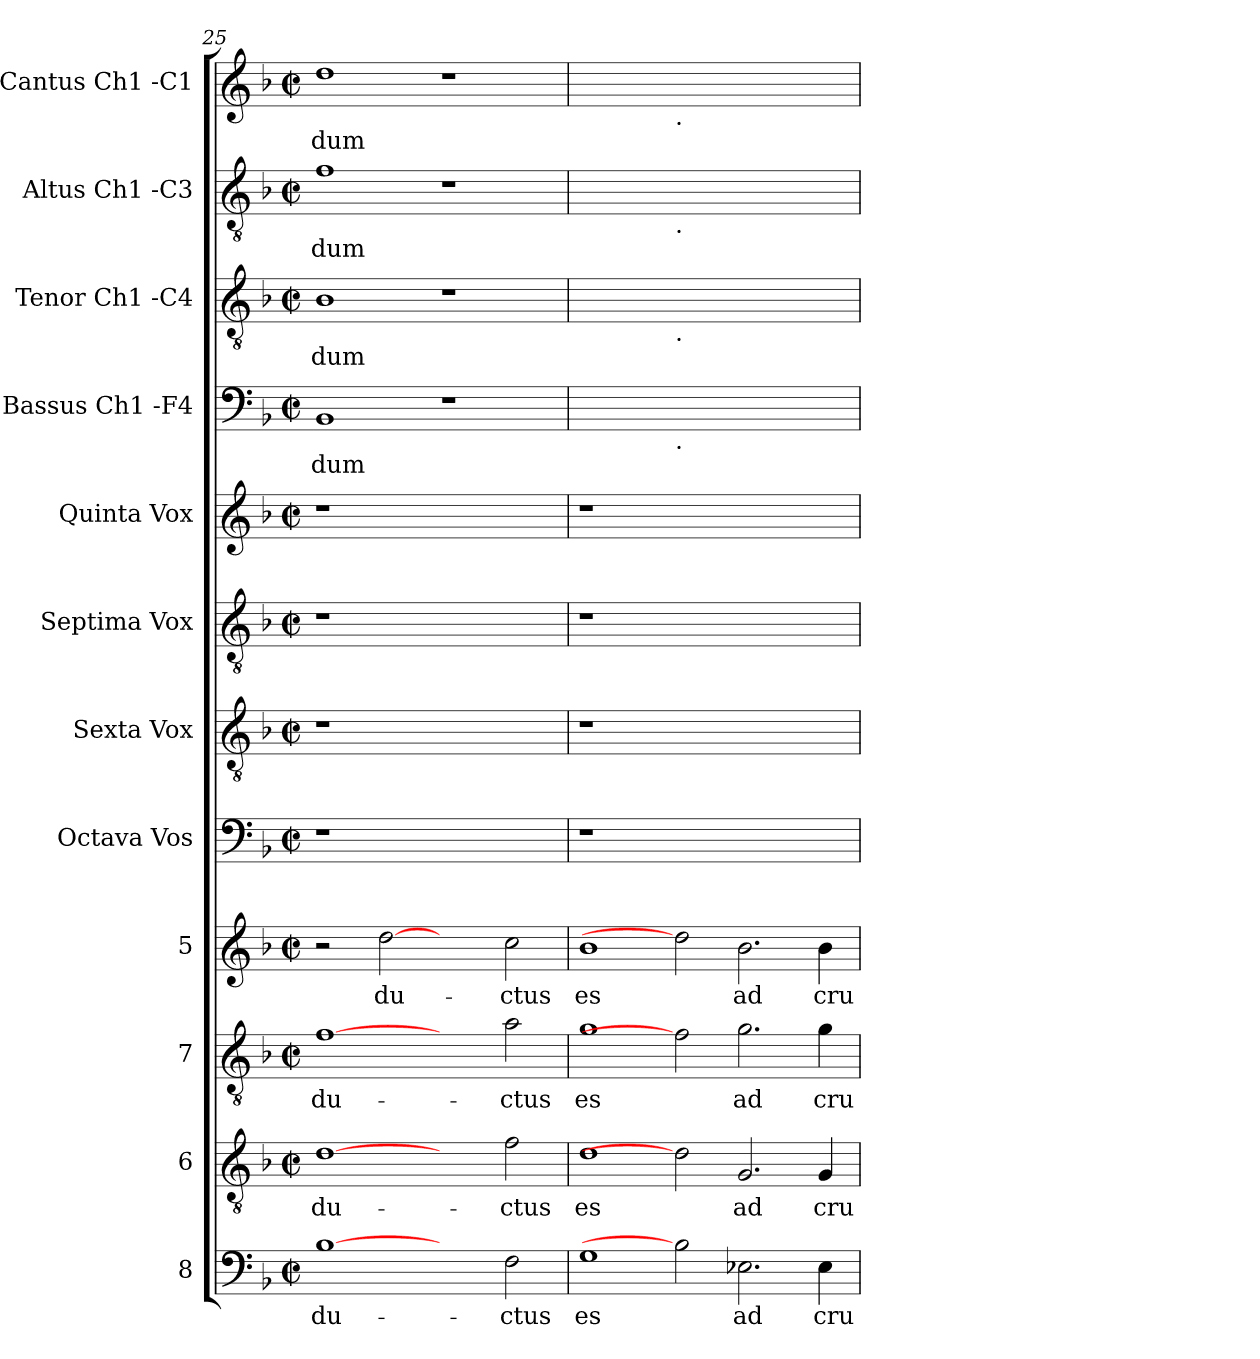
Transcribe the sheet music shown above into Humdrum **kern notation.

**kern	**text	**kern	**text	**kern	**text	**kern	**text	**kern	**kern	**kern	**kern	**kern	**text	**kern	**text	**kern	**text	**kern	**text
*part12	*part12	*part11	*part11	*part10	*part10	*part9	*part9	*part8	*part7	*part6	*part5	*part4	*part4	*part3	*part3	*part2	*part2	*part1	*part1
*staff12	*staff12	*staff11	*staff11	*staff10	*staff10	*staff9	*staff9	*staff8	*staff7	*staff6	*staff5	*staff4	*staff4	*staff3	*staff3	*staff2	*staff2	*staff1	*staff1
*I"8	*	*I"6	*	*I"7	*	*I"5	*	*I"Octava  Vos	*I"Sexta  Vox	*I"Septima  Vox	*I"Quinta  Vox	*I"Bassus  Ch1 -F4	*	*I"Tenor  Ch1 -C4	*	*I"Altus  Ch1 -C3	*	*I"Cantus  Ch1 -C1	*
*	*	*	*	*	*	*	*	*	*	*	*	*I'B	*	*I'T	*	*I'A	*	*I'C	*
*clefF4	*	*clefGv2	*	*clefGv2	*	*clefG2	*	*clefF4	*clefGv2	*clefGv2	*clefG2	*clefF4	*	*clefGv2	*	*clefGv2	*	*clefG2	*
*k[b-]	*	*k[b-]	*	*k[b-]	*	*k[b-]	*	*k[b-]	*k[b-]	*k[b-]	*k[b-]	*k[b-]	*	*k[b-]	*	*k[b-]	*	*k[b-]	*
*F:	*	*F:	*	*F:	*	*F:	*	*F:	*F:	*F:	*F:	*F:	*	*F:	*	*F:	*	*F:	*
*M2/2	*	*M2/2	*	*M2/2	*	*M2/2	*	*M2/2	*M2/2	*M2/2	*M2/2	*M2/2	*	*M2/2	*	*M2/2	*	*M2/2	*
*met(c|)	*	*met(c|)	*	*met(c|)	*	*met(c|)	*	*met(c|)	*met(c|)	*met(c|)	*met(c|)	*met(c|)	*	*met(c|)	*	*met(c|)	*	*met(c|)	*
=25	=25	=25	=25	=25	=25	=25	=25	=25	=25	=25	=25	=25	=25	=25	=25	=25	=25	=25	=25
!	!LO:LY:b:cj	!	!LO:LY:b:cj	!	!LO:LY:b:cj	!	!	!	!	!	!	!	!LO:LY:b:cj	!	!LO:LY:b:cj	!	!LO:LY:b:cj	!	!LO:LY:b:cj
[1B-	du-	[1d	du-	[1f	du-	2r	.	1r	1r	1r	1r	1BB-	-dum	1B-	-dum	1f	-dum	1dd	-dum
!	!	!	!	!	!	!	!LO:LY:b:cj	!	!	!	!	!	!	!	!	!	!	!	!
.	.	.	.	.	.	[2dd	du-	.	.	.	.	.	.	.	.	.	.	.	.
2ryy	.	2ryy	.	2ryy	.	2ryy	.	1ryy	1ryy	1ryy	1ryy	1r	.	1r	.	1r	.	1r	.
!	!LO:LY:b:cj	!	!LO:LY:b:cj	!	!LO:LY:b:cj	!	!LO:LY:b:cj	!	!	!	!	!	!	!	!	!	!	!	!
2F\	-ctus	2f\	-ctus	2a\	-ctus	2cc\	-ctus	.	.	.	.	.	.	.	.	.	.	.	.
!!LO:PB:g=z
=26	=26	=26	=26	=26	=26	=26	=26	=26	=26	=26	=26	=26	=26	=26	=26	=26	=26	=26	=26
!	!LO:LY:b:cj	!	!LO:LY:b:cj	!	!LO:LY:b:cj	!	!LO:LY:b:cj	!	!	!	!	!	!	!	!	!	!	!	!
1G	es	1d	es	1g	es	1b-	es	1r	1r	1r	1r	1ryy	.	1ryy	.	1ryy	.	1ryy	.
!	!	!	!	!	!	!	!	!	!	!	!	!	!	!	!	!	!	!LO:TX:b:t=.	!
!	!	!	!	!	!	!	!	!	!	!	!	!	!	!	!	!LO:TX:b:t=.	!	!	!
!	!	!	!	!	!	!	!	!	!	!	!	!	!	!LO:TX:b:t=.	!	!	!	!	!
!	!	!	!	!	!	!	!	!	!	!	!	!LO:TX:b:t=.	!	!	!	!	!	!	!
2B-]	.	2d]	.	2f]	.	2dd]	.	1.ryy	1.ryy	1.ryy	1.ryy	1.ryy	.	1.ryy	.	1.ryy	.	1.ryy	.
!	!LO:LY:b:cj	!	!LO:LY:b:cj	!	!LO:LY:b:cj	!	!LO:LY:b:cj	!	!	!	!	!	!	!	!	!	!	!	!
2.E-X\	ad	2.G/	ad	2.g\	ad	2.b-\	ad	.	.	.	.	.	.	.	.	.	.	.	.
!	!LO:LY:b:cj	!	!LO:LY:b:cj	!	!LO:LY:b:cj	!	!LO:LY:b:cj	!	!	!	!	!	!	!	!	!	!	!	!
4E-\	cru-	4G/	cru-	4g\	cru-	4b-\	cru-	.	.	.	.	.	.	.	.	.	.	.	.
=	=	=	=	=	=	=	=	=	=	=	=	=	=	=	=	=	=	=	=
*-	*-	*-	*-	*-	*-	*-	*-	*-	*-	*-	*-	*-	*-	*-	*-	*-	*-	*-	*-
